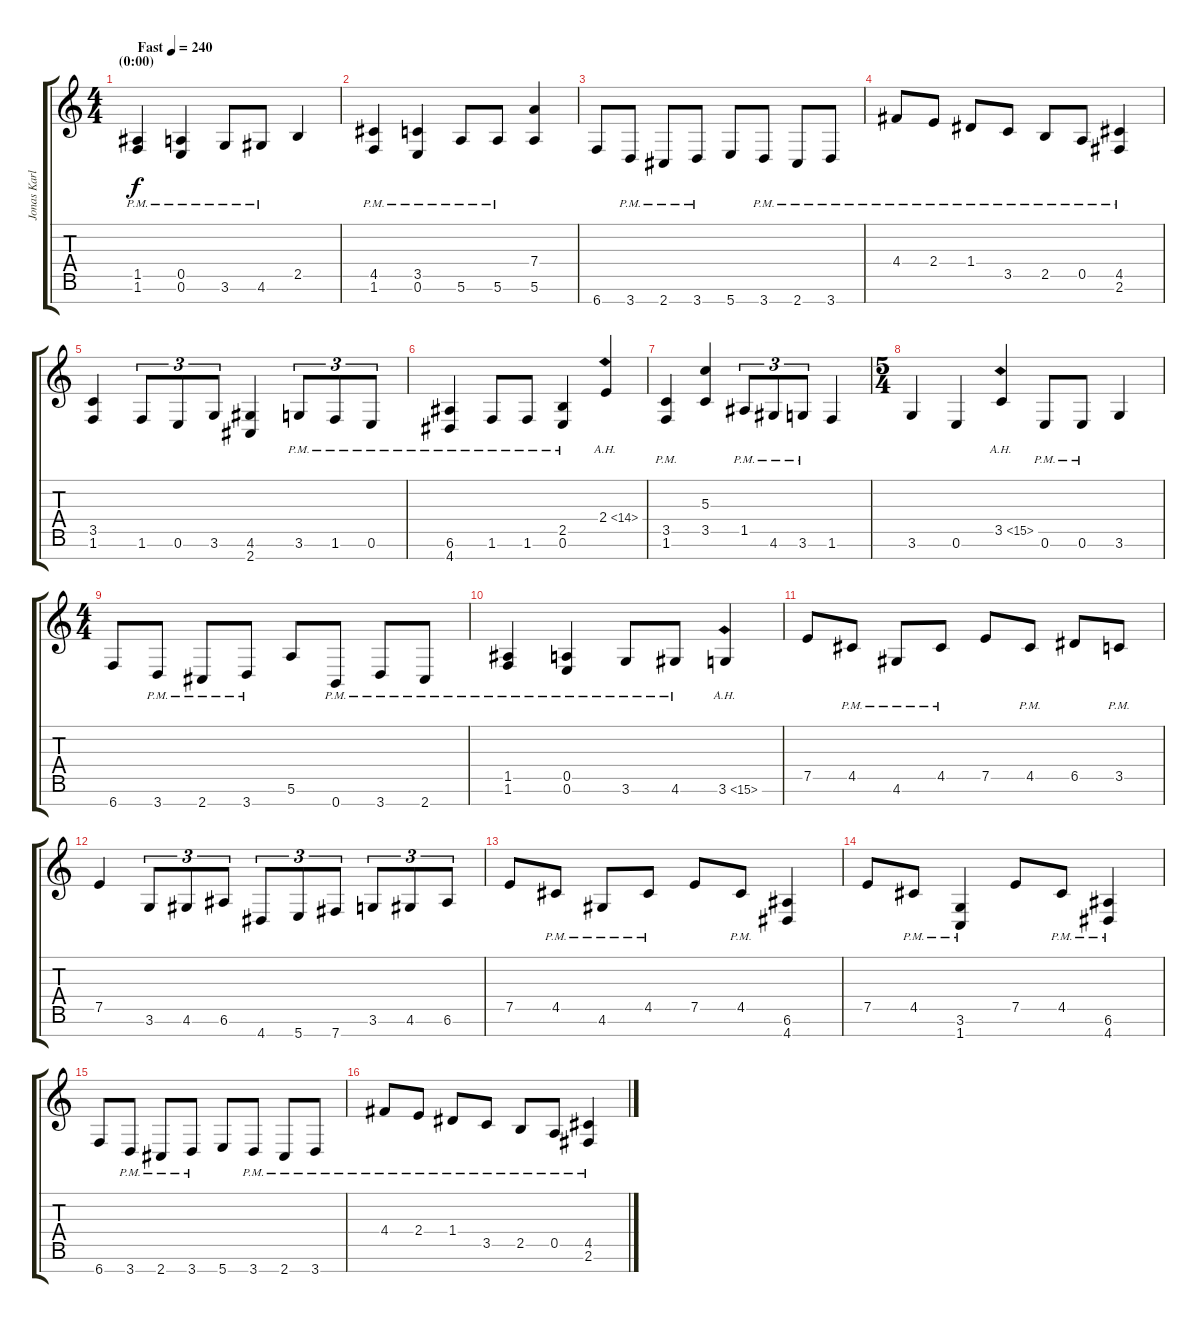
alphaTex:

\track ("Jonas Karlsson" "Jonas Karl") {instrument distortionguitar}
\staff {score tabs}
\tuning (E4 B3 G3 D3 A2 E2 B1) {hide}
\ts (4 4)
\section ("" "(0:00)")
\tempo (240 "Fast")
\clef g2
\ks c
(1.5{pm} 1.6{pm}).4{dy f instrument distortionguitar} (0.5{pm} 0.6{pm}).4 3.6{pm}.8 4.6{pm}.8 2.5.4 |
(4.5{pm} 1.6{pm}).4 (3.5{pm} 0.6{pm}).4 5.6{pm}.8 5.6{pm}.8 (7.4 5.6).4 |
6.7.8 3.7{pm}.8 2.7{pm}.8 3.7{pm}.8 5.7.8 3.7{pm}.8 2.7{pm}.8 3.7{pm}.8 |
4.4{pm}.8 2.4{pm}.8 1.4{pm}.8 3.5{pm}.8 2.5{pm}.8 0.5{pm}.8 (4.5{pm} 2.6{pm}).4 |
(3.5 1.6).4 1.6.8{tu (3 2)} 0.6.8{tu (3 2)} 3.6.8{tu (3 2)} (4.6 2.7).4 3.6{pm}.8{tu (3 2)} 1.6{pm}.8{tu (3 2)} 0.6{pm}.8{tu (3 2)} |
(6.6{pm} 4.7{pm}).4 1.6{pm}.8 1.6{pm}.8 (2.5{pm} 0.6{pm}).4 2.4{ah 12}.4 |
(3.5{pm} 1.6{pm}).4 (5.3 3.5).4 1.5{pm}.8{tu (3 2)} 4.6{pm}.8{tu (3 2)} 3.6{pm}.8{tu (3 2)} 1.6.4 |
\ts (5 4)
3.6.4 0.6.4 3.5{ah 12}.4 0.6{pm}.8 0.6{pm}.8 3.6.4 |
\ts (4 4)
6.7.8 3.7{pm}.8 2.7{pm}.8 3.7{pm}.8 5.6.8 0.7{pm}.8 3.7{pm}.8 2.7{pm}.8 |
(1.5{pm} 1.6{pm}).4 (0.5{pm} 0.6{pm}).4 3.6{pm}.8 4.6{pm}.8 3.6{ah 12}.4 |
7.5.8 4.5{pm}.8 4.6{pm}.8 4.5{pm}.8 7.5.8 4.5{pm}.8 6.5.8 3.5{pm}.8 |
7.5.4 3.6.8{tu (3 2)} 4.6.8{tu (3 2)} 6.6.8{tu (3 2)} 4.7.8{tu (3 2)} 5.7.8{tu (3 2)} 7.7.8{tu (3 2)} 3.6.8{tu (3 2)} 4.6.8{tu (3 2)} 6.6.8{tu (3 2)} |
7.5.8 4.5{pm}.8 4.6{pm}.8 4.5{pm}.8 7.5.8 4.5{pm}.8 (6.6 4.7).4 |
7.5.8 4.5{pm}.8 (3.6{pm} 1.7{pm}).4 7.5.8 4.5{pm}.8 (6.6{pm} 4.7{pm}).4 |
6.7.8 3.7{pm}.8 2.7{pm}.8 3.7{pm}.8 5.7.8 3.7{pm}.8 2.7{pm}.8 3.7{pm}.8 |
4.4{pm}.8 2.4{pm}.8 1.4{pm}.8 3.5{pm}.8 2.5{pm}.8 0.5{pm}.8 (4.5{pm} 2.6{pm}).4
